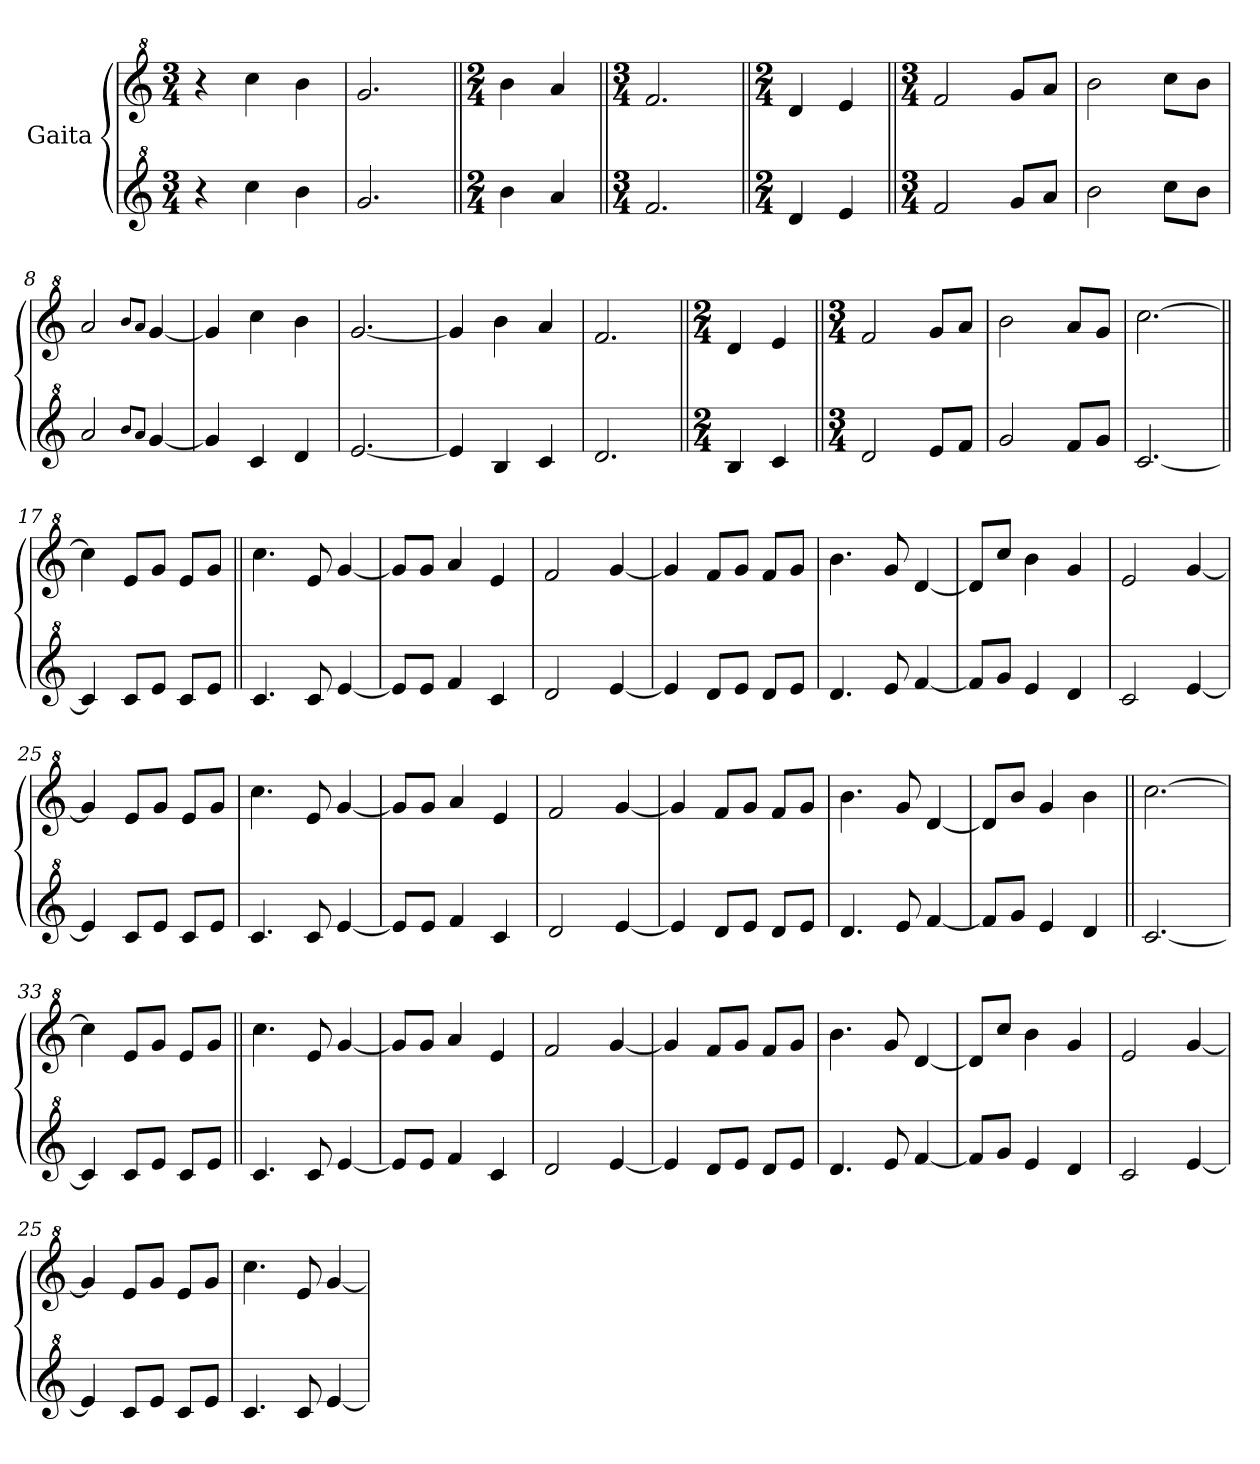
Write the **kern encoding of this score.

**kern	**kern
*part2	*part1
*staff2	*staff1
*I"Gaita	*I"Gaita
*clefG^2	*clefG^2
*k[]	*k[]
*M3/4	*M3/4
*MM90	*MM90
=1	=1
4r	4r
4ccc\	4ccc\
4bb\	4bb\
=2	=2
2.gg/	2.gg/
=3||	=3||
*M2/4	*M2/4
4bb\	4bb\
4aa/	4aa/
=4||	=4||
*M3/4	*M3/4
2.ff/	2.ff/
=5||	=5||
*M2/4	*M2/4
4dd/	4dd/
4ee/	4ee/
=6||	=6||
*M3/4	*M3/4
2ff/	2ff/
8gg/L	8gg/L
8aa/J	8aa/J
=7	=7
2bb\	2bb\
8ccc\L	8ccc\L
8bb\J	8bb\J
=8	=8
2aa/	2aa/
8qbb/L	8qbb/L
8qaa/J	8qaa/J
[4gg/	[4gg/
=9	=9
4gg/]	4gg/]
4cc/	4ccc\
4dd/	4bb\
=10	=10
[2.ee/	[2.gg/
=11	=11
4ee/]	4gg/]
4b/	4bb\
4cc/	4aa/
=12	=12
2.dd/	2.ff/
!!LO:LB:g=z
=13||	=13||
*M2/4	*M2/4
4b/	4dd/
4cc/	4ee/
=14||	=14||
*M3/4	*M3/4
2dd/	2ff/
8ee/L	8gg/L
8ff/J	8aa/J
=15	=15
2gg/	2bb\
8ff/L	8aa/L
8gg/J	8gg/J
=16	=16
[2.cc/	[2.ccc\
=17||	=17||
*	*MM180
4cc/]	4ccc\]
8cc/L	8ee/L
8ee/J	8gg/J
8cc/L	8ee/L
8ee/J	8gg/J
=18||	=18||
4.cc/	4.ccc\
8cc/	8ee/
[4ee/	[4gg/
=19	=19
8ee/L]	8gg/L]
8ee/J	8gg/J
4ff/	4aa/
4cc/	4ee/
=20	=20
2dd/	2ff/
[4ee/	[4gg/
=21	=21
4ee/]	4gg/]
8dd/L	8ff/L
8ee/J	8gg/J
8dd/L	8ff/L
8ee/J	8gg/J
=22	=22
4.dd/	4.bb\
8ee/	8gg/
[4ff/	[4dd/
!!LO:LB:g=z
=23	=23
8ff/L]	8dd/L]
8gg/J	8ccc/J
4ee/	4bb\
4dd/	4gg/
=24	=24
2cc/	2ee/
[4ee/	[4gg/
=25	=25
4ee/]	4gg/]
8cc/L	8ee/L
8ee/J	8gg/J
8cc/L	8ee/L
8ee/J	8gg/J
=26	=26
4.cc/	4.ccc\
8cc/	8ee/
[4ee/	[4gg/
=27	=27
8ee/L]	8gg/L]
8ee/J	8gg/J
4ff/	4aa/
4cc/	4ee/
=28	=28
2dd/	2ff/
[4ee/	[4gg/
=29	=29
4ee/]	4gg/]
8dd/L	8ff/L
8ee/J	8gg/J
8dd/L	8ff/L
8ee/J	8gg/J
=30	=30
4.dd/	4.bb\
8ee/	8gg/
[4ff/	[4dd/
=31	=31
8ff/L]	8dd/L]
8gg/J	8bb/J
4ee/	4gg/
4dd/	4bb\
=32||	=32||
[2.cc/	[2.ccc\
!!LO:LB:g=z
=33	=33
4cc/]	4ccc\]
8cc/L	8ee/L
8ee/J	8gg/J
8cc/L	8ee/L
8ee/J	8gg/J
=18||	=18||
4.cc/	4.ccc\
8cc/	8ee/
[4ee/	[4gg/
=19	=19
8ee/L]	8gg/L]
8ee/J	8gg/J
4ff/	4aa/
4cc/	4ee/
=20	=20
2dd/	2ff/
[4ee/	[4gg/
=21	=21
4ee/]	4gg/]
8dd/L	8ff/L
8ee/J	8gg/J
8dd/L	8ff/L
8ee/J	8gg/J
=22	=22
4.dd/	4.bb\
8ee/	8gg/
[4ff/	[4dd/
!!LO:LB:g=z
=23	=23
8ff/L]	8dd/L]
8gg/J	8ccc/J
4ee/	4bb\
4dd/	4gg/
=24	=24
2cc/	2ee/
[4ee/	[4gg/
=25	=25
4ee/]	4gg/]
8cc/L	8ee/L
8ee/J	8gg/J
8cc/L	8ee/L
8ee/J	8gg/J
=26	=26
4.cc/	4.ccc\
8cc/	8ee/
[4ee/	[4gg/
=	=
*-	*-
